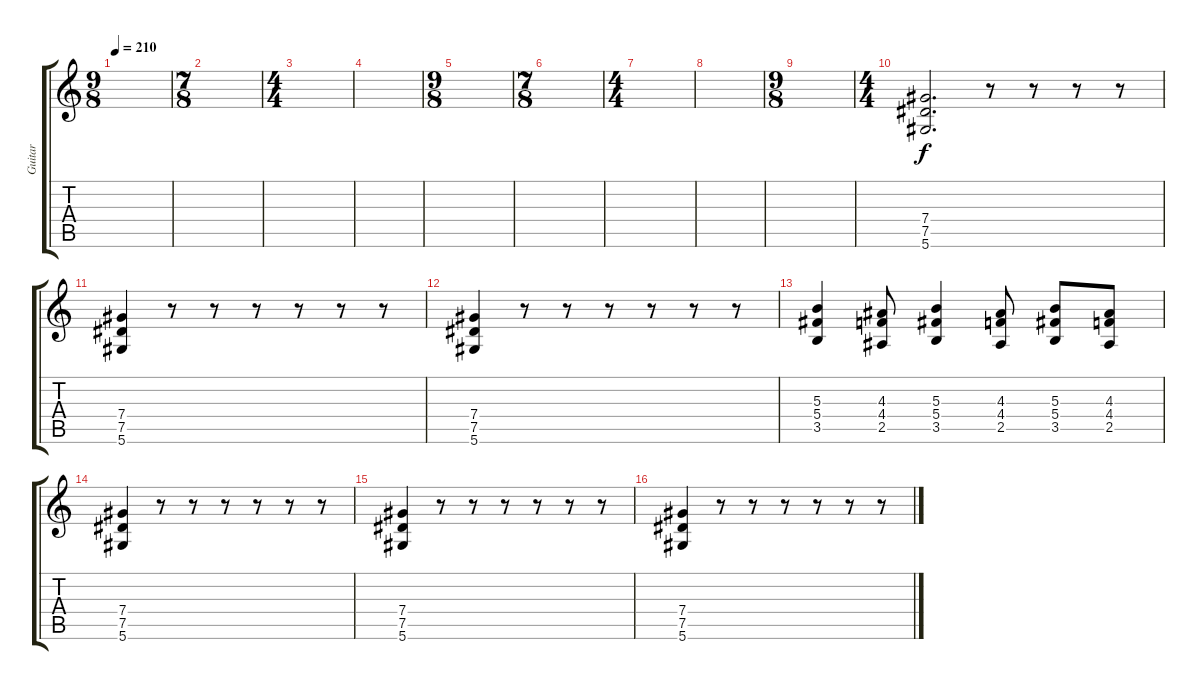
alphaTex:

\track ("Guitar" "Guitar") {instrument distortionguitar}
\staff {score tabs}
\tuning (Eb4 Bb3 Gb3 Db3 Ab2 Eb2) {hide}
\ts (9 8)
\tempo 210
\clef g2
\ks c
|
\ts (7 8)
|
\ts (4 4)
|
|
\ts (9 8)
|
\ts (7 8)
|
\ts (4 4)
|
|
\ts (9 8)
|
\ts (4 4)
(7.4 7.5 5.6).2{d} r.8 r.8 r.8 r.8 |
(7.4 7.5 5.6).4 r.8 r.8 r.8 r.8 r.8 r.8 |
(7.4 7.5 5.6).4 r.8 r.8 r.8 r.8 r.8 r.8 |
(5.3 5.4 3.5).4 (4.3 4.4 2.5).8 (5.3 5.4 3.5).4 (4.3 4.4 2.5).8 (5.3 5.4 3.5).8 (4.3 4.4 2.5).8 |
(7.4 7.5 5.6).4 r.8 r.8 r.8 r.8 r.8 r.8 |
(7.4 7.5 5.6).4 r.8 r.8 r.8 r.8 r.8 r.8 |
(7.4 7.5 5.6).4 r.8 r.8 r.8 r.8 r.8 r.8
